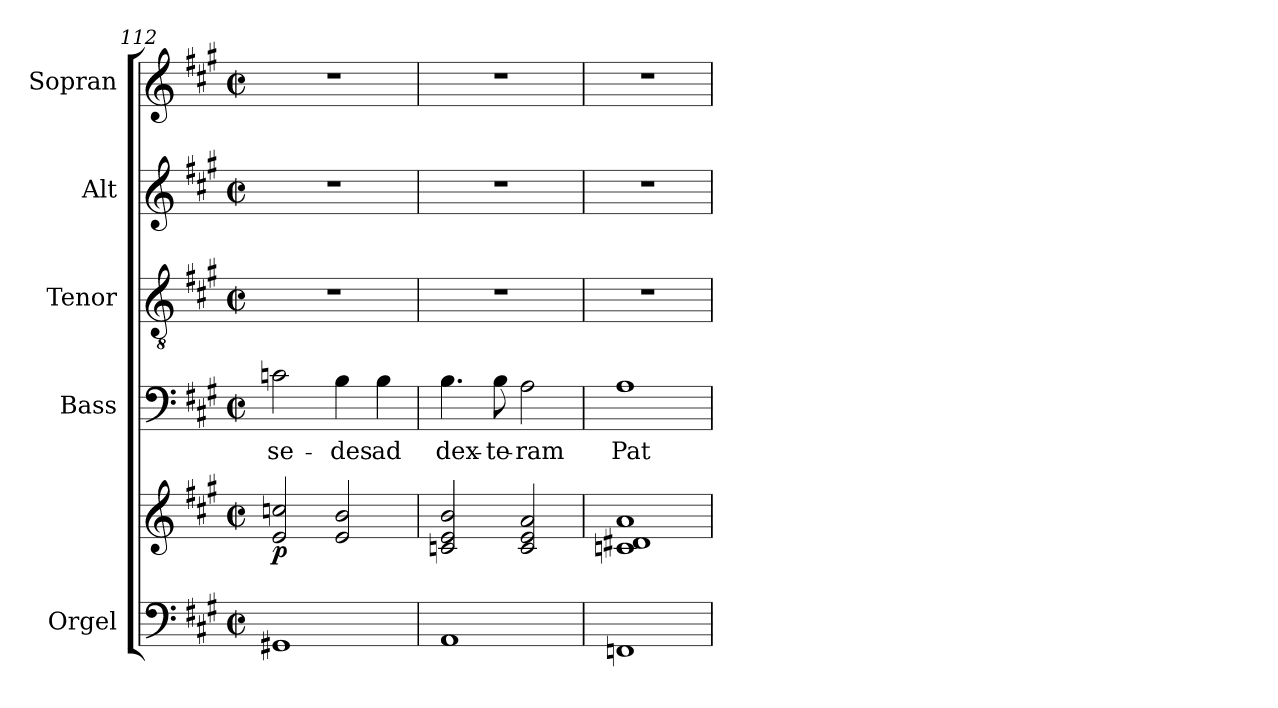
**kern	**kern	**dynam	**kern	**text	**kern	**kern	**kern
*part5	*part5	*part5	*part4	*part4	*part3	*part2	*part1
*staff6	*staff5	*staff5/6	*staff4	*staff4	*staff3	*staff2	*staff1
*I"Orgel	*	*	*I"Bass	*	*I"Tenor	*I"Alt	*I"Sopran
*I'Org.	*	*	*I'B.	*	*I'T.	*I'A.	*I'S.
*clefF4	*clefG2	*	*clefF4	*	*clefGv2	*clefG2	*clefG2
*k[f#c#g#]	*k[f#c#g#]	*	*k[f#c#g#]	*	*k[f#c#g#]	*k[f#c#g#]	*k[f#c#g#]
*A:	*A:	*	*A:	*	*A:	*A:	*A:
*M2/2	*M2/2	*	*M2/2	*	*M2/2	*M2/2	*M2/2
*met(c|)	*met(c|)	*	*met(c|)	*	*met(c|)	*met(c|)	*met(c|)
=112	=112	=112	=112	=112	=112	=112	=112
!	!	!LO:DY:b	!	!LO:LY:b	!	!	!
1GG#X	2e/ 2ccn/	p	2cn\	se-	1r	1r	1r
!	!	!	!	!LO:LY:b	!	!	!
.	2e/ 2b/	.	4B\	-des	.	.	.
!	!	!	!	!LO:LY:b	!	!	!
.	.	.	4B\	ad	.	.	.
=113	=113	=113	=113	=113	=113	=113	=113
!	!	!	!	!LO:LY:b	!	!	!
1AA	2cn/ 2e/ 2b/	.	4.B\	dex-	1r	1r	1r
!	!	!	!	!LO:LY:b	!	!	!
.	.	.	8B\	-te-	.	.	.
!	!	!	!	!LO:LY:b	!	!	!
.	2c/ 2e/ 2a/	.	2A\	-ram	.	.	.
!!LO:PB:g=z
=114	=114	=114	=114	=114	=114	=114	=114
!	!	!	!	!LO:LY:b	!	!	!
1FFn	1cn 1d#X 1a	.	1A	Pat-	1r	1r	1r
=	=	=	=	=	=	=	=
*-	*-	*-	*-	*-	*-	*-	*-
